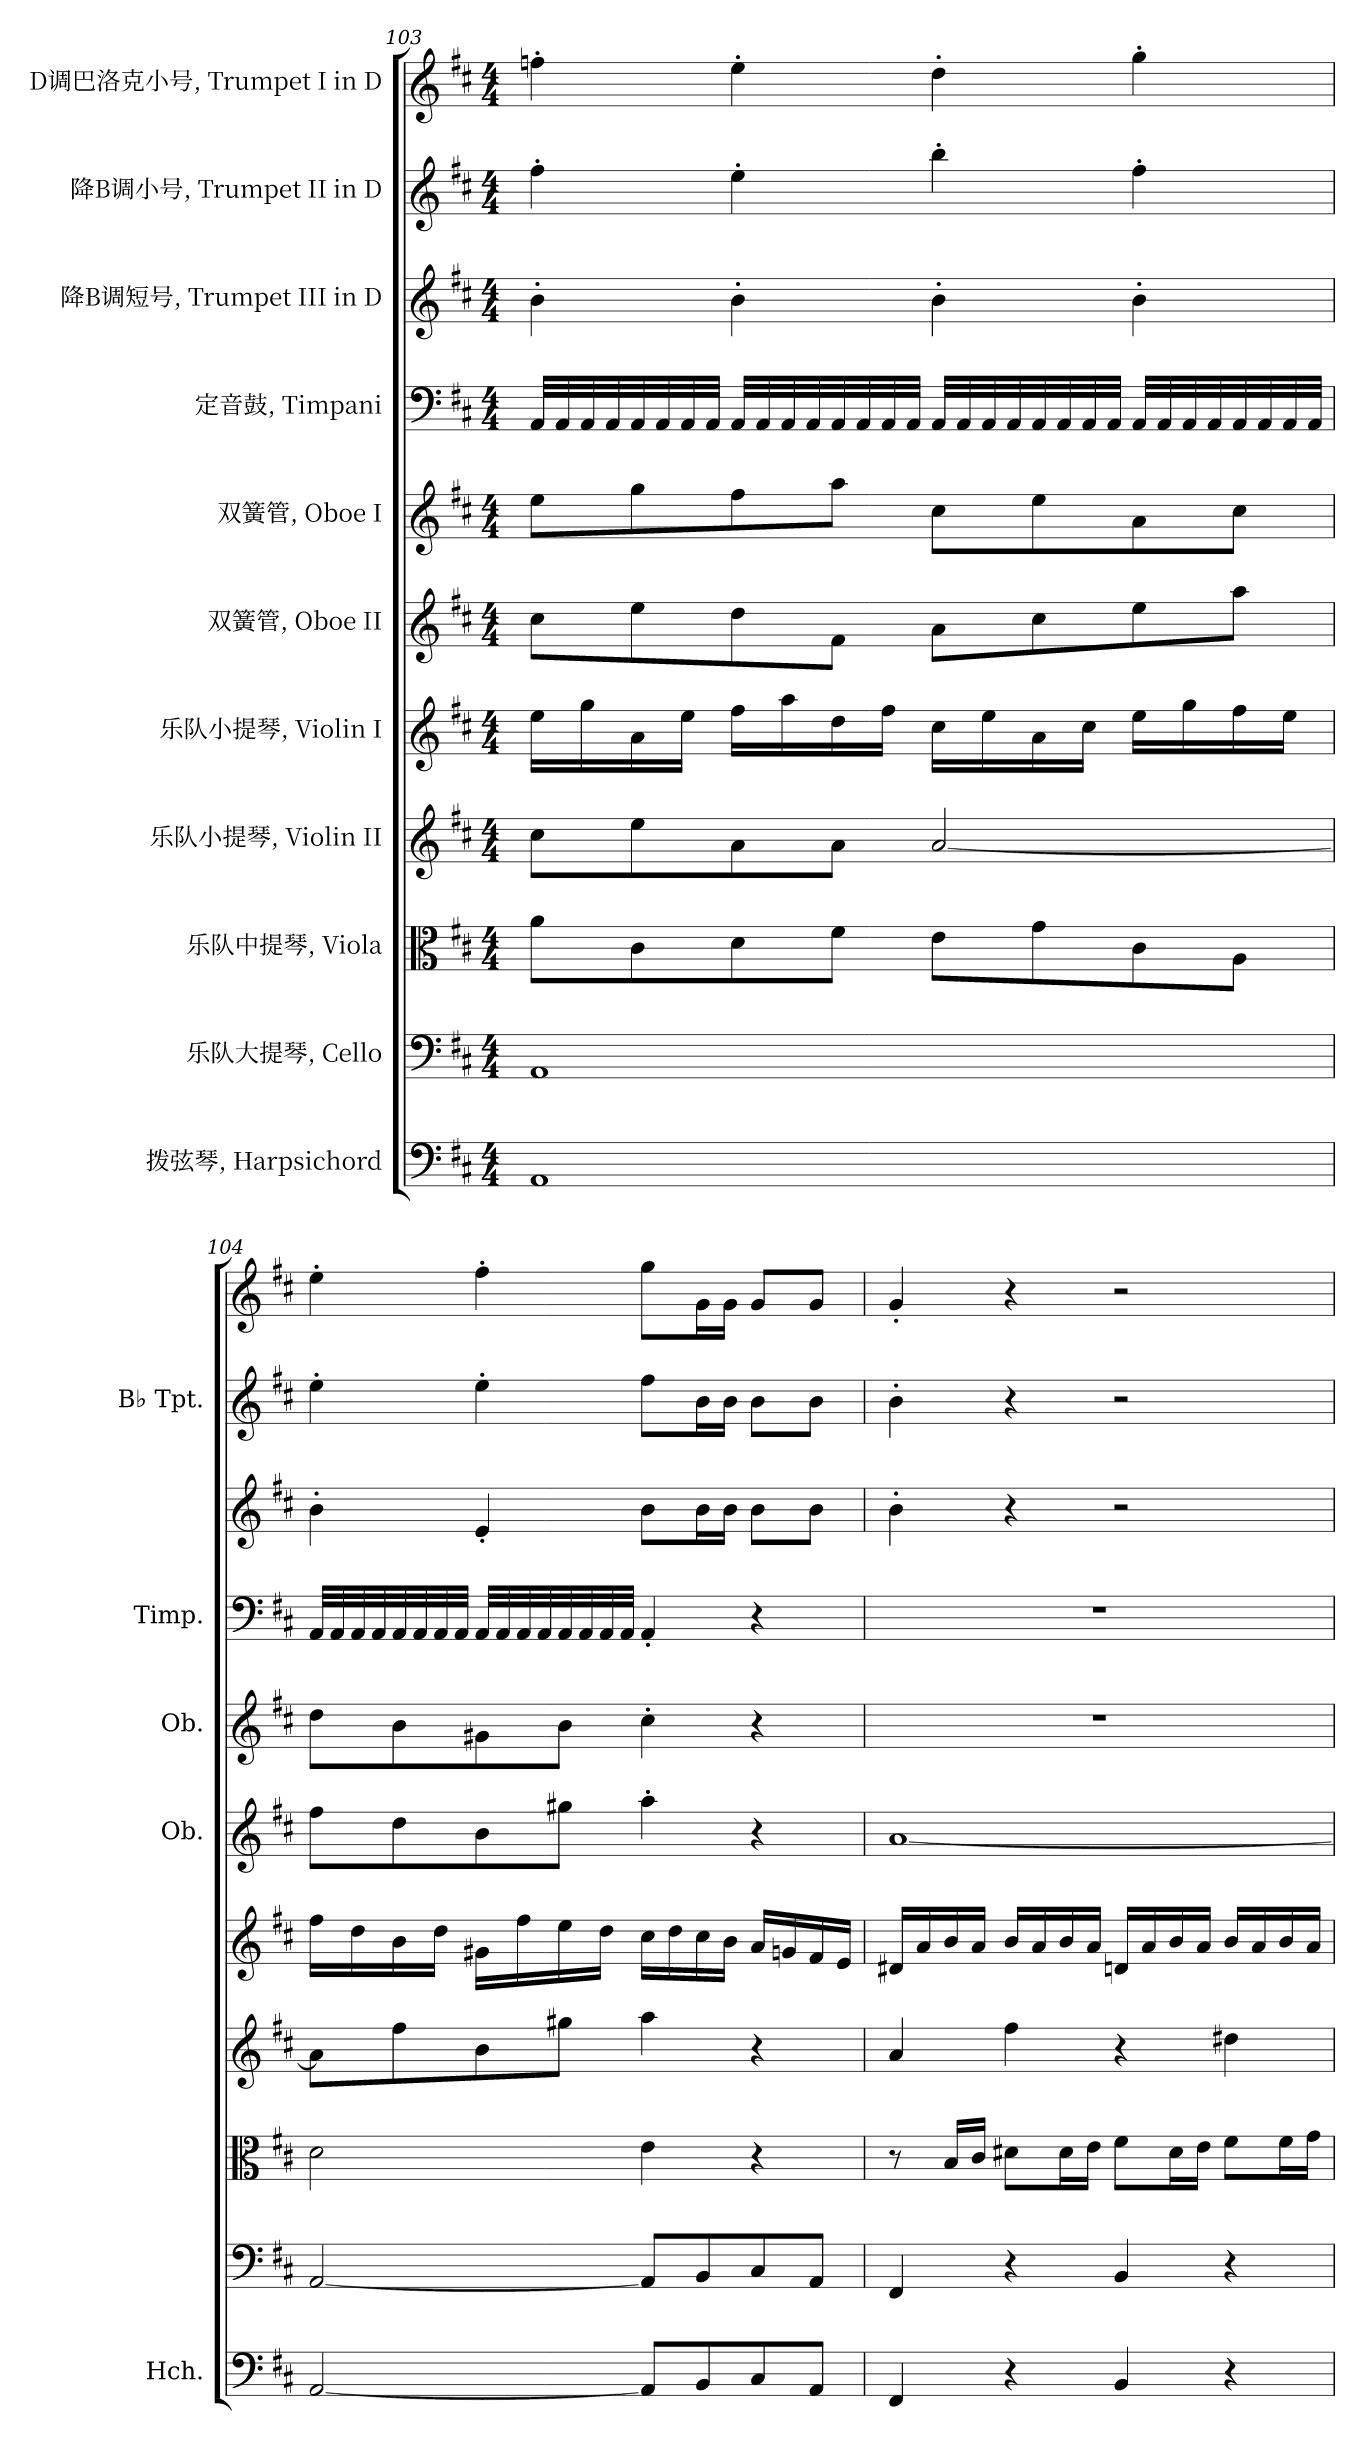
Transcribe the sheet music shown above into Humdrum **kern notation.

**kern	**kern	**kern	**kern	**kern	**kern	**kern	**kern	**kern	**kern	**kern
*part11	*part10	*part9	*part8	*part7	*part6	*part5	*part4	*part3	*part2	*part1
*staff11	*staff10	*staff9	*staff8	*staff7	*staff6	*staff5	*staff4	*staff3	*staff2	*staff1
*I"拨弦琴, Harpsichord	*I"乐队大提琴, Cello	*I"乐队中提琴, Viola	*I"乐队小提琴, Violin II	*I"乐队小提琴, Violin I	*I"双簧管, Oboe II	*I"双簧管, Oboe I	*I"定音鼓, Timpani	*I"降B调短号, Trumpet III in D	*I"降B调小号, Trumpet II in D	*I"D调巴洛克小号, Trumpet I in D
*I'Hch.	*	*	*	*	*I'Ob.	*I'Ob.	*I'Timp.	*	*I'B♭ Tpt.	*
!!LO:PB:g=z
*clefF4	*clefF4	*clefC3	*clefG2	*clefG2	*clefG2	*clefG2	*clefF4	*clefG2	*clefG2	*clefG2
*	*	*	*	*	*	*	*	*ITrd1c2	*ITrd1c2	*ITrd-1c-2
*k[f#c#]	*k[f#c#]	*k[f#c#]	*k[f#c#]	*k[f#c#]	*k[f#c#]	*k[f#c#]	*k[f#c#]	*k[]	*k[]	*k[f#c#g#d#]
*M4/4	*M4/4	*M4/4	*M4/4	*M4/4	*M4/4	*M4/4	*M4/4	*M4/4	*M4/4	*M4/4
=103	=103	=103	=103	=103	=103	=103	=103	=103	=103	=103
1AA	1AA	8a\L	8cc#\L	16ee\LL	8cc#\L	8ee\L	32AA/LLL	4a'\	4ee'\	4ggn'\
.	.	.	.	.	.	.	32AA/	.	.	.
.	.	.	.	16gg\	.	.	32AA/	.	.	.
.	.	.	.	.	.	.	32AA/	.	.	.
.	.	8c#\	8ee\	16a\	8ee\	8gg\	32AA/	.	.	.
.	.	.	.	.	.	.	32AA/	.	.	.
.	.	.	.	16ee\JJ	.	.	32AA/	.	.	.
.	.	.	.	.	.	.	32AA/JJJ	.	.	.
.	.	8d\	8a\	16ff#\LL	8dd\	8ff#\	32AA/LLL	4a'\	4dd'\	4ff#'\
.	.	.	.	.	.	.	32AA/	.	.	.
.	.	.	.	16aa\	.	.	32AA/	.	.	.
.	.	.	.	.	.	.	32AA/	.	.	.
.	.	8f#\J	8a\J	16dd\	8f#\J	8aa\J	32AA/	.	.	.
.	.	.	.	.	.	.	32AA/	.	.	.
.	.	.	.	16ff#\JJ	.	.	32AA/	.	.	.
.	.	.	.	.	.	.	32AA/JJJ	.	.	.
.	.	8e\L	[2a/	16cc#\LL	8a\L	8cc#\L	32AA/LLL	4a'\	4aa'\	4ee'\
.	.	.	.	.	.	.	32AA/	.	.	.
.	.	.	.	16ee\	.	.	32AA/	.	.	.
.	.	.	.	.	.	.	32AA/	.	.	.
.	.	8g\	.	16a\	8cc#\	8ee\	32AA/	.	.	.
.	.	.	.	.	.	.	32AA/	.	.	.
.	.	.	.	16cc#\JJ	.	.	32AA/	.	.	.
.	.	.	.	.	.	.	32AA/JJJ	.	.	.
.	.	8c#\	.	16ee\LL	8ee\	8a\	32AA/LLL	4a'\	4ee'\	4aa'\
.	.	.	.	.	.	.	32AA/	.	.	.
.	.	.	.	16gg\	.	.	32AA/	.	.	.
.	.	.	.	.	.	.	32AA/	.	.	.
.	.	8A\J	.	16ff#\	8aa\J	8cc#\J	32AA/	.	.	.
.	.	.	.	.	.	.	32AA/	.	.	.
.	.	.	.	16ee\JJ	.	.	32AA/	.	.	.
.	.	.	.	.	.	.	32AA/JJJ	.	.	.
!!LO:PB:g=z
=104	=104	=104	=104	=104	=104	=104	=104	=104	=104	=104
[2AA/	[2AA/	2d\	8a\L]	16ff#\LL	8ff#\L	8dd\L	32AA/LLL	4a'\	4dd'\	4ff#'\
.	.	.	.	.	.	.	32AA/	.	.	.
.	.	.	.	16dd\	.	.	32AA/	.	.	.
.	.	.	.	.	.	.	32AA/	.	.	.
.	.	.	8ff#\	16b\	8dd\	8b\	32AA/	.	.	.
.	.	.	.	.	.	.	32AA/	.	.	.
.	.	.	.	16dd\JJ	.	.	32AA/	.	.	.
.	.	.	.	.	.	.	32AA/JJJ	.	.	.
.	.	.	8b\	16g#X\LL	8b\	8g#X\	32AA/LLL	4d'/	4dd'\	4gg#'\
.	.	.	.	.	.	.	32AA/	.	.	.
.	.	.	.	16ff#\	.	.	32AA/	.	.	.
.	.	.	.	.	.	.	32AA/	.	.	.
.	.	.	8gg#X\J	16ee\	8gg#X\J	8b\J	32AA/	.	.	.
.	.	.	.	.	.	.	32AA/	.	.	.
.	.	.	.	16dd\JJ	.	.	32AA/	.	.	.
.	.	.	.	.	.	.	32AA/JJJ	.	.	.
8AA/L]	8AA/L]	4e\	4aa\	16cc#\LL	4aa'\	4cc#'\	4AA'/	8a\L	8ee\L	8aa\L
.	.	.	.	16dd\	.	.	.	.	.	.
8BB/	8BB/	.	.	16cc#\	.	.	.	16a\L	16a\L	16a\L
.	.	.	.	16b\JJ	.	.	.	16a\JJ	16a\JJ	16a\JJ
8C#/	8C#/	4r	4r	16a/LL	4r	4r	4r	8a\L	8a\L	8a/L
.	.	.	.	16gn/	.	.	.	.	.	.
8AA/J	8AA/J	.	.	16f#/	.	.	.	8a\J	8a\J	8a/J
.	.	.	.	16e/JJ	.	.	.	.	.	.
=105	=105	=105	=105	=105	=105	=105	=105	=105	=105	=105
4FF#/	4FF#/	8r	4a/	16d#X/LL	[1a	1r	1r	4a'\	4a'\	4a'/
.	.	.	.	16a/	.	.	.	.	.	.
.	.	16B/LL	.	16b/	.	.	.	.	.	.
.	.	16c#/JJ	.	16a/JJ	.	.	.	.	.	.
4r	4r	8d#X\L	4ff#\	16b/LL	.	.	.	4r	4r	4r
.	.	.	.	16a/	.	.	.	.	.	.
.	.	16d#\L	.	16b/	.	.	.	.	.	.
.	.	16e\JJ	.	16a/JJ	.	.	.	.	.	.
4BB/	4BB/	8f#\L	4r	16dn/LL	.	.	.	2r	2r	2r
.	.	.	.	16a/	.	.	.	.	.	.
.	.	16d#\L	.	16b/	.	.	.	.	.	.
.	.	16e\JJ	.	16a/JJ	.	.	.	.	.	.
4r	4r	8f#\L	4dd#X\	16b/LL	.	.	.	.	.	.
.	.	.	.	16a/	.	.	.	.	.	.
.	.	16f#\L	.	16b/	.	.	.	.	.	.
.	.	16g\JJ	.	16a/JJ	.	.	.	.	.	.
=	=	=	=	=	=	=	=	=	=	=
*-	*-	*-	*-	*-	*-	*-	*-	*-	*-	*-
